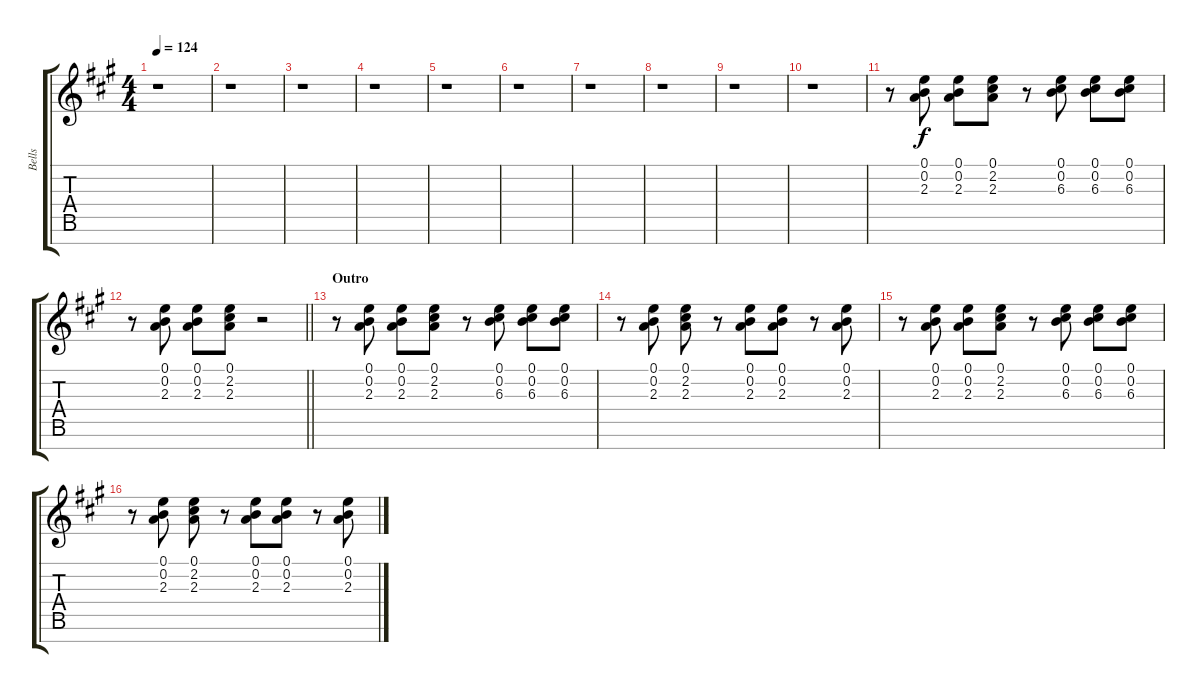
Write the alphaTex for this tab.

\track ("Bells" "Bells") {instrument tubularbells}
\staff {score tabs}
\tuning (E5 B4 G4 D4 A3 E3 B2) {hide}
\ts (4 4)
\tempo 124
\clef g2
\ks a
r.1{dy f} |
r.1 |
r.1 |
r.1 |
r.1 |
r.1 |
r.1 |
r.1 |
r.1 |
r.1 |
r.8 (0.1 0.2 2.3).8 (0.1 0.2 2.3).8 (0.1 2.2 2.3).8 r.8 (0.1 0.2 6.3).8 (0.1 0.2 6.3).8 (0.1 0.2 6.3).8 |
\barLineRight lightlight
r.8 (0.1 0.2 2.3).8 (0.1 0.2 2.3).8 (0.1 2.2 2.3).8 r.2 |
\section ("" "Outro")
r.8 (0.1 0.2 2.3).8 (0.1 0.2 2.3).8 (0.1 2.2 2.3).8 r.8 (0.1 0.2 6.3).8 (0.1 0.2 6.3).8 (0.1 0.2 6.3).8 |
r.8 (0.1 0.2 2.3).8 (0.1 2.2 2.3).8 r.8 (0.1 0.2 2.3).8 (0.1 0.2 2.3).8 r.8 (0.1 0.2 2.3).8 |
r.8 (0.1 0.2 2.3).8 (0.1 0.2 2.3).8 (0.1 2.2 2.3).8 r.8 (0.1 0.2 6.3).8 (0.1 0.2 6.3).8 (0.1 0.2 6.3).8 |
r.8 (0.1 0.2 2.3).8 (0.1 2.2 2.3).8 r.8 (0.1 0.2 2.3).8 (0.1 0.2 2.3).8 r.8 (0.1 0.2 2.3).8
